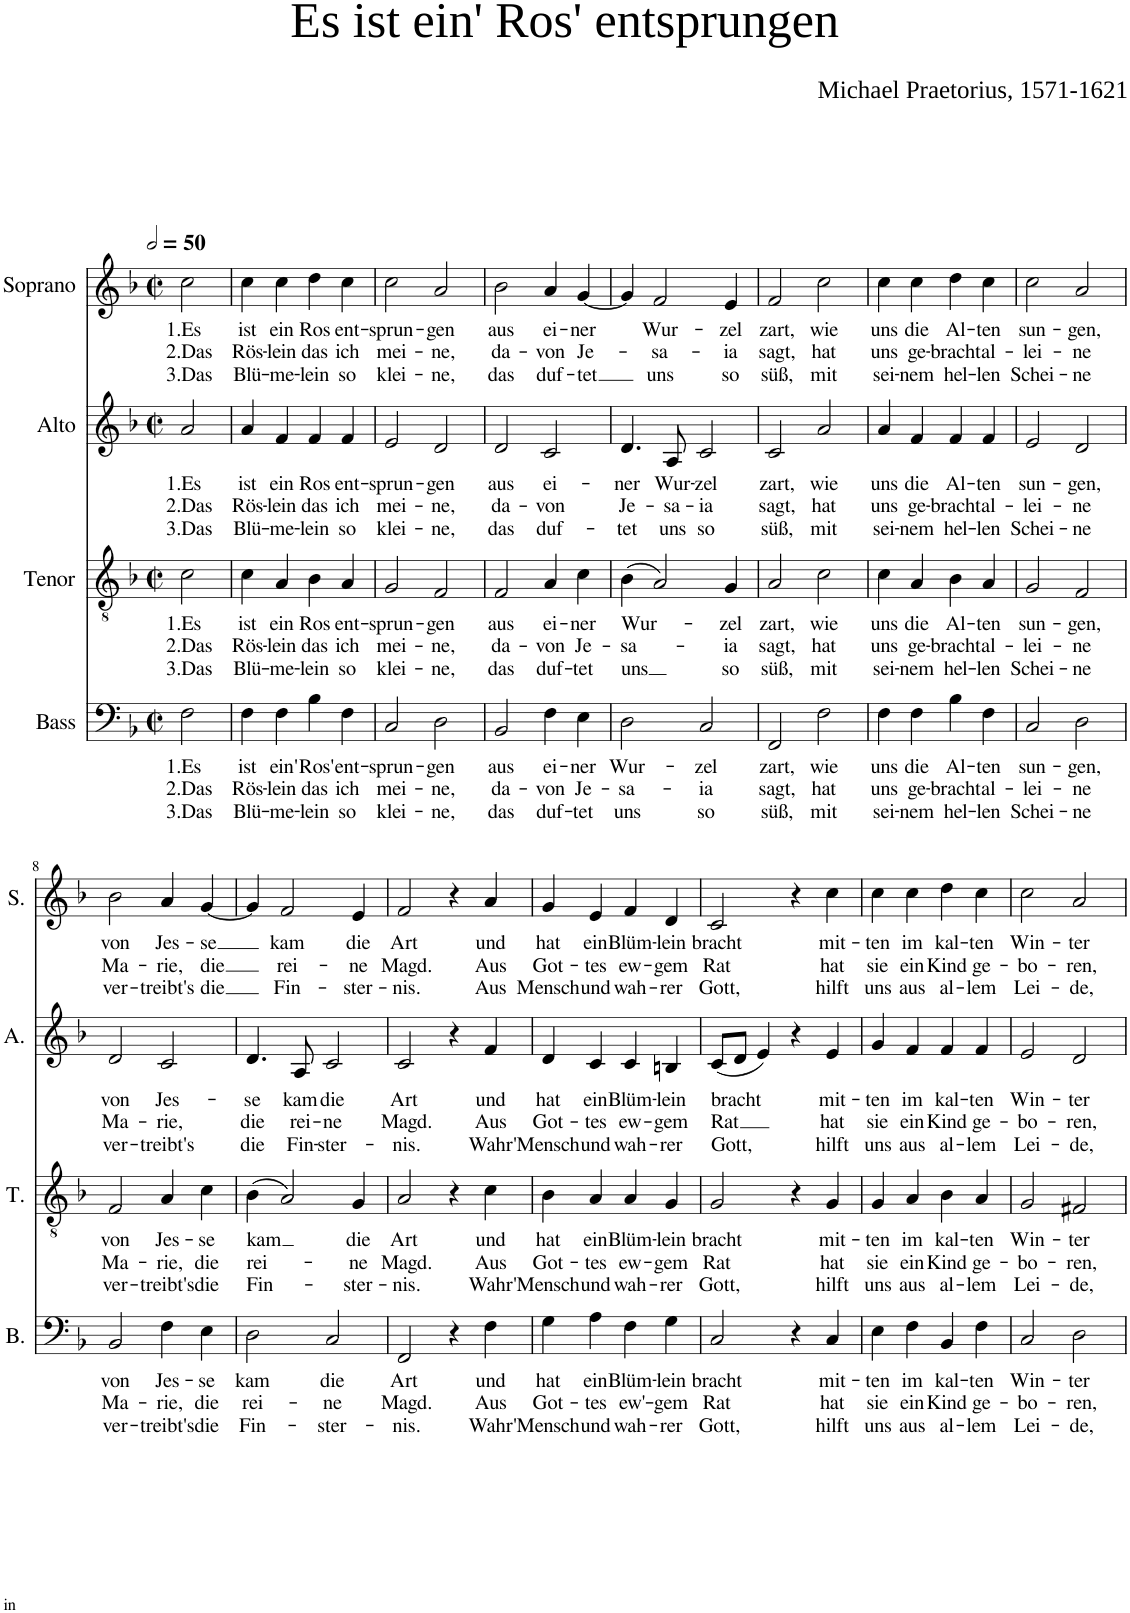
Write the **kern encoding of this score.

**kern	**text	**text	**text	**kern	**text	**text	**text	**kern	**text	**text	**text	**kern	**text	**text	**text
*part4	*part4	*part4	*part4	*part3	*part3	*part3	*part3	*part2	*part2	*part2	*part2	*part1	*part1	*part1	*part1
*staff4	*staff4	*staff4	*staff4	*staff3	*staff3	*staff3	*staff3	*staff2	*staff2	*staff2	*staff2	*staff1	*staff1	*staff1	*staff1
*I"Bass	*	*	*	*I"Tenor	*	*	*	*I"Alto	*	*	*	*I"Soprano	*	*	*
*I'B.	*	*	*	*I'T.	*	*	*	*I'A.	*	*	*	*I'S.	*	*	*
*clefF4	*	*	*	*clefGv2	*	*	*	*clefG2	*	*	*	*clefG2	*	*	*
*k[b-]	*	*	*	*k[b-]	*	*	*	*k[b-]	*	*	*	*k[b-]	*	*	*
*M4/4	*	*	*	*M4/4	*	*	*	*M4/4	*	*	*	*M4/4	*	*	*
*met(c|)	*	*	*	*met(c|)	*	*	*	*met(c|)	*	*	*	*met(c|)	*	*	*
*MM100	*	*	*	*MM100	*	*	*	*MM100	*	*	*	*MM100	*	*	*
=	=	=	=	=	=	=	=	=	=	=	=	=	=	=	=
!	!LO:LY:b	!LO:LY:b	!LO:LY:b	!	!LO:LY:b	!LO:LY:b	!LO:LY:b	!	!LO:LY:b	!LO:LY:b	!LO:LY:b	!	!LO:LY:b	!LO:LY:b	!LO:LY:b
2F\	1.Es	2.Das	3.Das	2c\	1.Es	2.Das	3.Das	2a/	1.Es	2.Das	3.Das	2cc\	1.Es	2.Das	3.Das
=1	=1	=1	=1	=1	=1	=1	=1	=1	=1	=1	=1	=1	=1	=1	=1
!	!LO:LY:b	!LO:LY:b	!LO:LY:b	!	!LO:LY:b	!LO:LY:b	!LO:LY:b	!	!LO:LY:b	!LO:LY:b	!LO:LY:b	!	!LO:LY:b	!LO:LY:b	!LO:LY:b
4F\	ist	Rös-	Blü-	4c\	ist	Rös-	Blü-	4a/	ist	Rös-	Blü-	4cc\	ist	Rös-	Blü-
!	!LO:LY:b	!LO:LY:b	!LO:LY:b	!	!LO:LY:b	!LO:LY:b	!LO:LY:b	!	!LO:LY:b	!LO:LY:b	!LO:LY:b	!	!LO:LY:b	!LO:LY:b	!LO:LY:b
4F\	ein'	-lein	-me-	4A/	ein	-lein	-me-	4f/	ein	-lein	-me-	4cc\	ein	-lein	-me-
!	!LO:LY:b	!LO:LY:b	!LO:LY:b	!	!LO:LY:b	!LO:LY:b	!LO:LY:b	!	!LO:LY:b	!LO:LY:b	!LO:LY:b	!	!LO:LY:b	!LO:LY:b	!LO:LY:b
4B-\	Ros'	das	-lein	4B-\	Ros	das	-lein	4f/	Ros	das	-lein	4dd\	Ros	das	-lein
!	!LO:LY:b	!LO:LY:b	!LO:LY:b	!	!LO:LY:b	!LO:LY:b	!LO:LY:b	!	!LO:LY:b	!LO:LY:b	!LO:LY:b	!	!LO:LY:b	!LO:LY:b	!LO:LY:b
4F\	ent-	ich	so	4A/	ent-	ich	so	4f/	ent-	ich	so	4cc\	ent-	ich	so
=2	=2	=2	=2	=2	=2	=2	=2	=2	=2	=2	=2	=2	=2	=2	=2
!	!LO:LY:b	!LO:LY:b	!LO:LY:b	!	!LO:LY:b	!LO:LY:b	!LO:LY:b	!	!LO:LY:b	!LO:LY:b	!LO:LY:b	!	!LO:LY:b	!LO:LY:b	!LO:LY:b
2C/	-sprun-	mei-	klei-	2G/	-sprun-	mei-	klei-	2e/	-sprun-	mei-	klei-	2cc\	-sprun-	mei-	klei-
!	!LO:LY:b	!LO:LY:b	!LO:LY:b	!	!LO:LY:b	!LO:LY:b	!LO:LY:b	!	!LO:LY:b	!LO:LY:b	!LO:LY:b	!	!LO:LY:b	!LO:LY:b	!LO:LY:b
2D\	-gen	-ne,	-ne,	2F/	-gen	-ne,	-ne,	2d/	-gen	-ne,	-ne,	2a/	-gen	-ne,	-ne,
=3	=3	=3	=3	=3	=3	=3	=3	=3	=3	=3	=3	=3	=3	=3	=3
!	!LO:LY:b	!LO:LY:b	!LO:LY:b	!	!LO:LY:b	!LO:LY:b	!LO:LY:b	!	!LO:LY:b	!LO:LY:b	!LO:LY:b	!	!LO:LY:b	!LO:LY:b	!LO:LY:b
2BB-/	aus	da-	das	2F/	aus	da-	das	2d/	aus	da-	das	2b-\	aus	da-	das
!	!LO:LY:b	!LO:LY:b	!LO:LY:b	!	!LO:LY:b	!LO:LY:b	!LO:LY:b	!	!LO:LY:b	!LO:LY:b	!LO:LY:b	!	!LO:LY:b	!LO:LY:b	!LO:LY:b
4F\	ei-	-von	duf-	4A/	ei-	-von	duf-	2c/	ei-	-von	duf-	4a/	ei-	-von	duf-
!	!LO:LY:b	!LO:LY:b	!LO:LY:b	!	!LO:LY:b	!LO:LY:b	!LO:LY:b	!	!	!	!	!	!LO:LY:b	!LO:LY:b	!LO:LY:b
4E\	-ner	Je-	-tet	4c\	-ner	Je-	-tet	.	.	.	.	[4g/	-ner	Je-	-tet
=4	=4	=4	=4	=4	=4	=4	=4	=4	=4	=4	=4	=4	=4	=4	=4
!	!LO:LY:b	!LO:LY:b	!LO:LY:b	!	!LO:LY:b	!LO:LY:b	!LO:LY:b	!	!LO:LY:b	!LO:LY:b	!LO:LY:b	!	!	!	!
2D\	Wur-	-sa-	uns	(4B-\	Wur-	-sa-	uns	4.d/	-ner	Je-	-tet	4g/]	.	.	.
!	!	!	!	!	!	!	!	!	!	!	!	!	!LO:LY:b	!LO:LY:b	!LO:LY:b
.	.	.	.	2A/)	.	.	.	.	.	.	.	2f/	Wur-	-sa-	uns
!	!	!	!	!	!	!	!	!	!LO:LY:b	!LO:LY:b	!LO:LY:b	!	!	!	!
.	.	.	.	.	.	.	.	8A/	Wur-	-sa-	uns	.	.	.	.
!	!LO:LY:b	!LO:LY:b	!LO:LY:b	!	!	!	!	!	!LO:LY:b	!LO:LY:b	!LO:LY:b	!	!	!	!
2C/	-zel	-ia	so	.	.	.	.	2c/	-zel	-ia	so	.	.	.	.
!	!	!	!	!	!LO:LY:b	!LO:LY:b	!LO:LY:b	!	!	!	!	!	!LO:LY:b	!LO:LY:b	!LO:LY:b
.	.	.	.	4G/	-zel	-ia	so	.	.	.	.	4e/	-zel	-ia	so
=5	=5	=5	=5	=5	=5	=5	=5	=5	=5	=5	=5	=5	=5	=5	=5
!	!LO:LY:b	!LO:LY:b	!LO:LY:b	!	!LO:LY:b	!LO:LY:b	!LO:LY:b	!	!LO:LY:b	!LO:LY:b	!LO:LY:b	!	!LO:LY:b	!LO:LY:b	!LO:LY:b
2FF/	zart,	sagt,	süß,	2A/	zart,	sagt,	süß,	2c/	zart,	sagt,	süß,	2f/	zart,	sagt,	süß,
!	!LO:LY:b	!LO:LY:b	!LO:LY:b	!	!LO:LY:b	!LO:LY:b	!LO:LY:b	!	!LO:LY:b	!LO:LY:b	!LO:LY:b	!	!LO:LY:b	!LO:LY:b	!LO:LY:b
2F\	wie	hat	mit	2c\	wie	hat	mit	2a/	wie	hat	mit	2cc\	wie	hat	mit
=6	=6	=6	=6	=6	=6	=6	=6	=6	=6	=6	=6	=6	=6	=6	=6
!	!LO:LY:b	!LO:LY:b	!LO:LY:b	!	!LO:LY:b	!LO:LY:b	!LO:LY:b	!	!LO:LY:b	!LO:LY:b	!LO:LY:b	!	!LO:LY:b	!LO:LY:b	!LO:LY:b
4F\	uns	uns	sei-	4c\	uns	uns	sei-	4a/	uns	uns	sei-	4cc\	uns	uns	sei-
!	!LO:LY:b	!LO:LY:b	!LO:LY:b	!	!LO:LY:b	!LO:LY:b	!LO:LY:b	!	!LO:LY:b	!LO:LY:b	!LO:LY:b	!	!LO:LY:b	!LO:LY:b	!LO:LY:b
4F\	die	ge-	-nem	4A/	die	ge-	-nem	4f/	die	ge-	-nem	4cc\	die	ge-	-nem
!	!LO:LY:b	!LO:LY:b	!LO:LY:b	!	!LO:LY:b	!LO:LY:b	!LO:LY:b	!	!LO:LY:b	!LO:LY:b	!LO:LY:b	!	!LO:LY:b	!LO:LY:b	!LO:LY:b
4B-\	Al-	-bracht	hel-	4B-\	Al-	-bracht	hel-	4f/	Al-	-bracht	hel-	4dd\	Al-	-bracht	hel-
!	!LO:LY:b	!LO:LY:b	!LO:LY:b	!	!LO:LY:b	!LO:LY:b	!LO:LY:b	!	!LO:LY:b	!LO:LY:b	!LO:LY:b	!	!LO:LY:b	!LO:LY:b	!LO:LY:b
4F\	-ten	al-	-len	4A/	-ten	al-	-len	4f/	-ten	al-	-len	4cc\	-ten	al-	-len
=7	=7	=7	=7	=7	=7	=7	=7	=7	=7	=7	=7	=7	=7	=7	=7
!	!LO:LY:b	!LO:LY:b	!LO:LY:b	!	!LO:LY:b	!LO:LY:b	!LO:LY:b	!	!LO:LY:b	!LO:LY:b	!LO:LY:b	!	!LO:LY:b	!LO:LY:b	!LO:LY:b
2C/	sun-	-lei-	Schei-	2G/	sun-	-lei-	Schei-	2e/	sun-	-lei-	Schei-	2cc\	sun-	-lei-	Schei-
!	!LO:LY:b	!LO:LY:b	!LO:LY:b	!	!LO:LY:b	!LO:LY:b	!LO:LY:b	!	!LO:LY:b	!LO:LY:b	!LO:LY:b	!	!LO:LY:b	!LO:LY:b	!LO:LY:b
2D\	-gen,	-ne	-ne	2F/	-gen,	-ne	-ne	2d/	-gen,	-ne	-ne	2a/	-gen,	-ne	-ne
!!LO:LB:g=z
=8	=8	=8	=8	=8	=8	=8	=8	=8	=8	=8	=8	=8	=8	=8	=8
!	!LO:LY:b	!LO:LY:b	!LO:LY:b	!	!LO:LY:b	!LO:LY:b	!LO:LY:b	!	!LO:LY:b	!LO:LY:b	!LO:LY:b	!	!LO:LY:b	!LO:LY:b	!LO:LY:b
2BB-/	von	Ma-	ver-	2F/	von	Ma-	ver-	2d/	von	Ma-	ver-	2b-\	von	Ma-	ver-
!	!LO:LY:b	!LO:LY:b	!LO:LY:b	!	!LO:LY:b	!LO:LY:b	!LO:LY:b	!	!LO:LY:b	!LO:LY:b	!LO:LY:b	!	!LO:LY:b	!LO:LY:b	!LO:LY:b
4F\	Jes-	-rie,	-treibt's	4A/	Jes-	-rie,	-treibt's	2c/	Jes-	-rie,	-treibt's	4a/	Jes-	-rie,	-treibt's
!	!LO:LY:b	!LO:LY:b	!LO:LY:b	!	!LO:LY:b	!LO:LY:b	!LO:LY:b	!	!	!	!	!	!LO:LY:b	!LO:LY:b	!LO:LY:b
4E\	-se	die	die	4c\	-se	die	die	.	.	.	.	[4g/	-se	die	die
=9	=9	=9	=9	=9	=9	=9	=9	=9	=9	=9	=9	=9	=9	=9	=9
!	!LO:LY:b	!LO:LY:b	!LO:LY:b	!	!LO:LY:b	!LO:LY:b	!LO:LY:b	!	!LO:LY:b	!LO:LY:b	!LO:LY:b	!	!	!	!
2D\	kam	rei-	Fin-	(4B-\	kam	rei-	Fin-	4.d/	-se	die	die	4g/]	.	.	.
!	!	!	!	!	!	!	!	!	!	!	!	!	!LO:LY:b	!LO:LY:b	!LO:LY:b
.	.	.	.	2A/)	.	.	.	.	.	.	.	2f/	-kam	rei-	Fin-
!	!	!	!	!	!	!	!	!	!LO:LY:b	!LO:LY:b	!LO:LY:b	!	!	!	!
.	.	.	.	.	.	.	.	8A/	kam	rei-	Fin-	.	.	.	.
!	!LO:LY:b	!LO:LY:b	!LO:LY:b	!	!	!	!	!	!LO:LY:b	!LO:LY:b	!LO:LY:b	!	!	!	!
2C/	die	-ne	-ster-	.	.	.	.	2c/	die	-ne	-ster-	.	.	.	.
!	!	!	!	!	!LO:LY:b	!LO:LY:b	!LO:LY:b	!	!	!	!	!	!LO:LY:b	!LO:LY:b	!LO:LY:b
.	.	.	.	4G/	die	-ne	-ster-	.	.	.	.	4e/	die	-ne	-ster-
=10	=10	=10	=10	=10	=10	=10	=10	=10	=10	=10	=10	=10	=10	=10	=10
!	!LO:LY:b	!LO:LY:b	!LO:LY:b	!	!LO:LY:b	!LO:LY:b	!LO:LY:b	!	!LO:LY:b	!LO:LY:b	!LO:LY:b	!	!LO:LY:b	!LO:LY:b	!LO:LY:b
2FF/	Art	Magd.	-nis.	2A/	Art	Magd.	-nis.	2c/	Art	Magd.	-nis.	2f/	Art	Magd.	-nis.
4r	.	.	.	4r	.	.	.	4r	.	.	.	4r	.	.	.
!	!LO:LY:b	!LO:LY:b	!LO:LY:b	!	!LO:LY:b	!LO:LY:b	!LO:LY:b	!	!LO:LY:b	!LO:LY:b	!LO:LY:b	!	!LO:LY:b	!LO:LY:b	!LO:LY:b
4F\	und	Aus	Wahr'	4c\	und	Aus	Wahr'	4f/	und	Aus	Wahr'	4a/	und	Aus	Aus
=11	=11	=11	=11	=11	=11	=11	=11	=11	=11	=11	=11	=11	=11	=11	=11
!	!LO:LY:b	!LO:LY:b	!LO:LY:b	!	!LO:LY:b	!LO:LY:b	!LO:LY:b	!	!LO:LY:b	!LO:LY:b	!LO:LY:b	!	!LO:LY:b	!LO:LY:b	!LO:LY:b
4G\	hat	Got-	Mensch	4B-\	hat	Got-	Mensch	4d/	hat	Got-	Mensch	4g/	hat	Got-	Mensch
!	!LO:LY:b	!LO:LY:b	!LO:LY:b	!	!LO:LY:b	!LO:LY:b	!LO:LY:b	!	!LO:LY:b	!LO:LY:b	!LO:LY:b	!	!LO:LY:b	!LO:LY:b	!LO:LY:b
4A\	ein	-tes	und	4A/	ein	-tes	und	4c/	ein	-tes	und	4e/	ein	-tes	und
!	!LO:LY:b	!LO:LY:b	!LO:LY:b	!	!LO:LY:b	!LO:LY:b	!LO:LY:b	!	!LO:LY:b	!LO:LY:b	!LO:LY:b	!	!LO:LY:b	!LO:LY:b	!LO:LY:b
4F\	Blüm-	ew'-	wah-	4A/	Blüm-	ew-	wah-	4c/	Blüm-	ew-	wah-	4f/	Blüm-	ew-	wah-
!	!LO:LY:b	!LO:LY:b	!LO:LY:b	!	!LO:LY:b	!LO:LY:b	!LO:LY:b	!	!LO:LY:b	!LO:LY:b	!LO:LY:b	!	!LO:LY:b	!LO:LY:b	!LO:LY:b
4G\	-lein	-gem	-rer	4G/	-lein	-gem	-rer	4Bn/	-lein	-gem	-rer	4d/	-lein	-gem	-rer
=12	=12	=12	=12	=12	=12	=12	=12	=12	=12	=12	=12	=12	=12	=12	=12
!	!LO:LY:b	!LO:LY:b	!LO:LY:b	!	!LO:LY:b	!LO:LY:b	!LO:LY:b	!	!LO:LY:b	!LO:LY:b	!LO:LY:b	!	!LO:LY:b	!LO:LY:b	!LO:LY:b
2C/	bracht	Rat	Gott,	2G/	bracht	Rat	Gott,	(8c/L	bracht	Rat	Gott,-	2c/	bracht	Rat	Gott,
.	.	.	.	.	.	.	.	8d/J	.	.	.	.	.	.	.
.	.	.	.	.	.	.	.	4e/)	.	.	.	.	.	.	.
4r	.	.	.	4r	.	.	.	4r	.	.	.	4r	.	.	.
!	!LO:LY:b	!LO:LY:b	!LO:LY:b	!	!LO:LY:b	!LO:LY:b	!LO:LY:b	!	!LO:LY:b	!LO:LY:b	!LO:LY:b	!	!LO:LY:b	!LO:LY:b	!LO:LY:b
4C/	mit-	hat	hilft	4G/	mit-	hat	hilft	4e/	mit-	hat	-hilft	4cc\	mit-	hat	hilft
=13	=13	=13	=13	=13	=13	=13	=13	=13	=13	=13	=13	=13	=13	=13	=13
!	!LO:LY:b	!LO:LY:b	!LO:LY:b	!	!LO:LY:b	!LO:LY:b	!LO:LY:b	!	!LO:LY:b	!LO:LY:b	!LO:LY:b	!	!LO:LY:b	!LO:LY:b	!LO:LY:b
4E\	-ten	sie	uns	4G/	-ten	sie	uns	4g/	-ten	sie	uns	4cc\	-ten	sie	uns
!	!LO:LY:b	!LO:LY:b	!LO:LY:b	!	!LO:LY:b	!LO:LY:b	!LO:LY:b	!	!LO:LY:b	!LO:LY:b	!LO:LY:b	!	!LO:LY:b	!LO:LY:b	!LO:LY:b
4F\	im	ein	aus	4A/	im	ein	aus	4f/	im	ein	aus	4cc\	im	ein	aus
!	!LO:LY:b	!LO:LY:b	!LO:LY:b	!	!LO:LY:b	!LO:LY:b	!LO:LY:b	!	!LO:LY:b	!LO:LY:b	!LO:LY:b	!	!LO:LY:b	!LO:LY:b	!LO:LY:b
4BB-/	kal-	Kind	al-	4B-\	kal-	Kind	al-	4f/	kal-	Kind	al-	4dd\	kal-	Kind	al-
!	!LO:LY:b	!LO:LY:b	!LO:LY:b	!	!LO:LY:b	!LO:LY:b	!LO:LY:b	!	!LO:LY:b	!LO:LY:b	!LO:LY:b	!	!LO:LY:b	!LO:LY:b	!LO:LY:b
4F\	-ten	ge-	-lem	4A/	-ten	ge-	-lem	4f/	-ten	ge-	-lem	4cc\	-ten	ge-	-lem
=14	=14	=14	=14	=14	=14	=14	=14	=14	=14	=14	=14	=14	=14	=14	=14
!	!LO:LY:b	!LO:LY:b	!LO:LY:b	!	!LO:LY:b	!LO:LY:b	!LO:LY:b	!	!LO:LY:b	!LO:LY:b	!LO:LY:b	!	!LO:LY:b	!LO:LY:b	!LO:LY:b
2C/	Win-	-bo-	Lei-	2G/	Win-	-bo-	Lei-	2e/	Win-	-bo-	Lei-	2cc\	Win-	-bo-	Lei-
!	!LO:LY:b	!LO:LY:b	!LO:LY:b	!	!LO:LY:b	!LO:LY:b	!LO:LY:b	!	!LO:LY:b	!LO:LY:b	!LO:LY:b	!	!LO:LY:b	!LO:LY:b	!LO:LY:b
2D\	-ter	-ren,	-de,	2F#X/	-ter	-ren,	-de,	2d/	-ter	-ren,	-de,	2a/	-ter	-ren,	-de,
=	=	=	=	=	=	=	=	=	=	=	=	=	=	=	=
*-	*-	*-	*-	*-	*-	*-	*-	*-	*-	*-	*-	*-	*-	*-	*-
